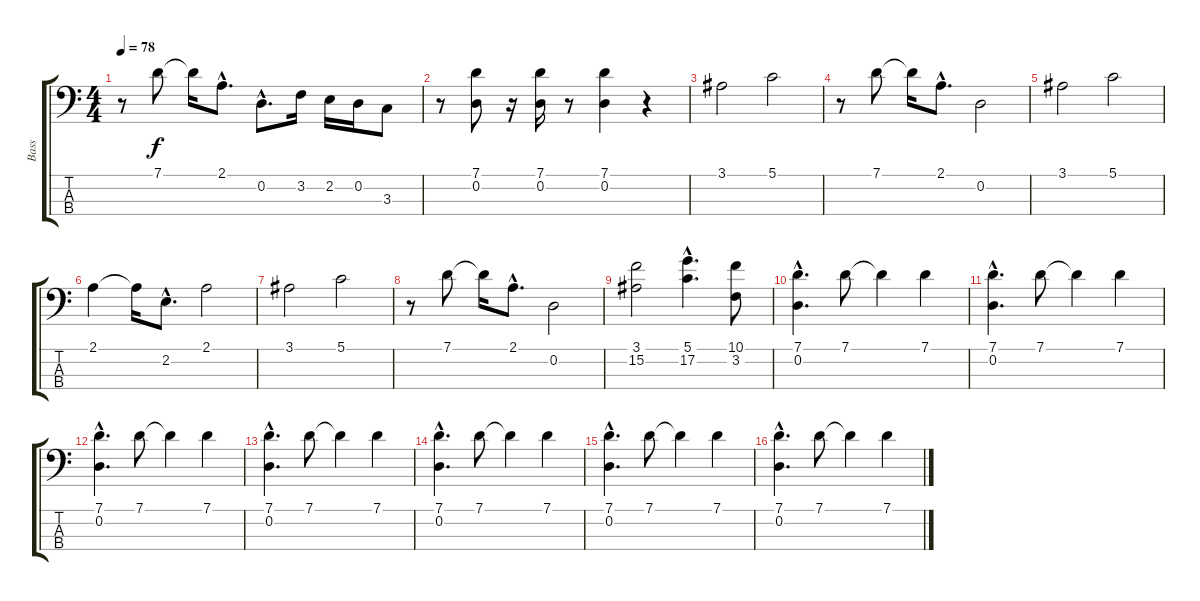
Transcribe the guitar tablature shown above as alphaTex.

\track ("Bass" "Bass") {instrument contrabass}
\staff {score tabs}
\tuning (G2 D2 A1 E1) {hide}
\ts (4 4)
\tempo 78
\clef f4
\ks c
r.8{dy f} 7.1.8 7.1{t}.16 2.1{hac}.8{d} 0.2{hac}.8{d} 3.2.16 2.2.16 0.2.16 3.3.8 |
r.8 (7.1 0.2).8 r.16 (7.1 0.2).16 r.8 (7.1 0.2).4 r.4 |
3.1.2 5.1.2 |
r.8 7.1.8 7.1{t}.16 2.1{hac}.8{d} 0.2.2 |
3.1.2 5.1.2 |
2.1.4 2.1{t}.16 2.2{hac}.8{d} 2.1.2 |
3.1.2 5.1.2 |
r.8 7.1.8 7.1{t}.16 2.1{hac}.8{d} 0.2.2 |
(3.1 15.2).2 (5.1{hac} 17.2{hac}).4{d} (10.1 3.2).8 |
(7.1{hac} 0.2{hac}).4{d} 7.1.8 7.1{t}.4 7.1.4 |
(7.1{hac} 0.2{hac}).4{d} 7.1.8 7.1{t}.4 7.1.4 |
(7.1{hac} 0.2{hac}).4{d} 7.1.8 7.1{t}.4 7.1.4 |
(7.1{hac} 0.2{hac}).4{d} 7.1.8 7.1{t}.4 7.1.4 |
(7.1{hac} 0.2{hac}).4{d} 7.1.8 7.1{t}.4 7.1.4 |
(7.1{hac} 0.2{hac}).4{d} 7.1.8 7.1{t}.4 7.1.4 |
(7.1{hac} 0.2{hac}).4{d} 7.1.8 7.1{t}.4 7.1.4
